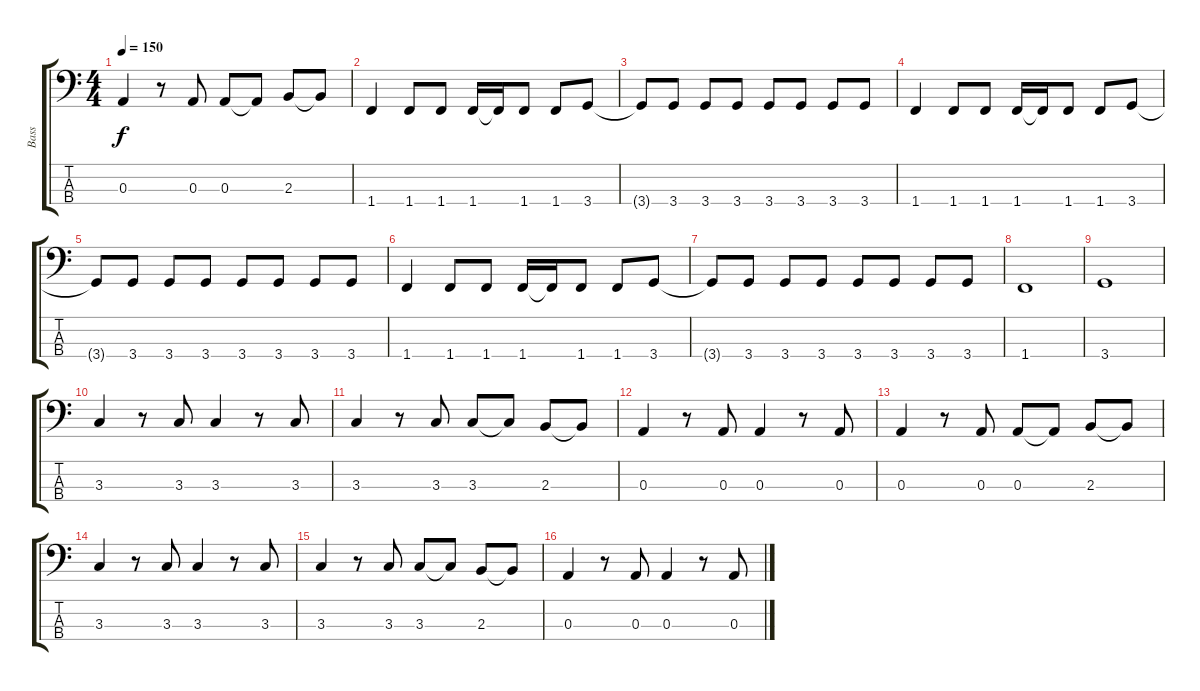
\track ("Bass" "Bass") {instrument electricbassfinger}
\staff {score tabs}
\tuning (G2 D2 A1 E1) {hide}
\ts (4 4)
\tempo 150
\clef f4
\ks c
0.3.4{dy f} r.8 0.3.8 0.3.8 0.3{t}.8 2.3.8 2.3{t}.8 |
1.4.4 1.4.8 1.4.8 1.4.16 1.4{t}.16 1.4.8 1.4.8 3.4.8 |
3.4{t}.8 3.4.8 3.4.8 3.4.8 3.4.8 3.4.8 3.4.8 3.4.8 |
1.4.4 1.4.8 1.4.8 1.4.16 1.4{t}.16 1.4.8 1.4.8 3.4.8 |
3.4{t}.8 3.4.8 3.4.8 3.4.8 3.4.8 3.4.8 3.4.8 3.4.8 |
1.4.4 1.4.8 1.4.8 1.4.16 1.4{t}.16 1.4.8 1.4.8 3.4.8 |
3.4{t}.8 3.4.8 3.4.8 3.4.8 3.4.8 3.4.8 3.4.8 3.4.8 |
1.4.1 |
3.4.1 |
3.3.4 r.8 3.3.8 3.3.4 r.8 3.3.8 |
3.3.4 r.8 3.3.8 3.3.8 3.3{t}.8 2.3.8 2.3{t}.8 |
0.3.4 r.8 0.3.8 0.3.4 r.8 0.3.8 |
0.3.4 r.8 0.3.8 0.3.8 0.3{t}.8 2.3.8 2.3{t}.8 |
3.3.4 r.8 3.3.8 3.3.4 r.8 3.3.8 |
3.3.4 r.8 3.3.8 3.3.8 3.3{t}.8 2.3.8 2.3{t}.8 |
0.3.4 r.8 0.3.8 0.3.4 r.8 0.3.8
